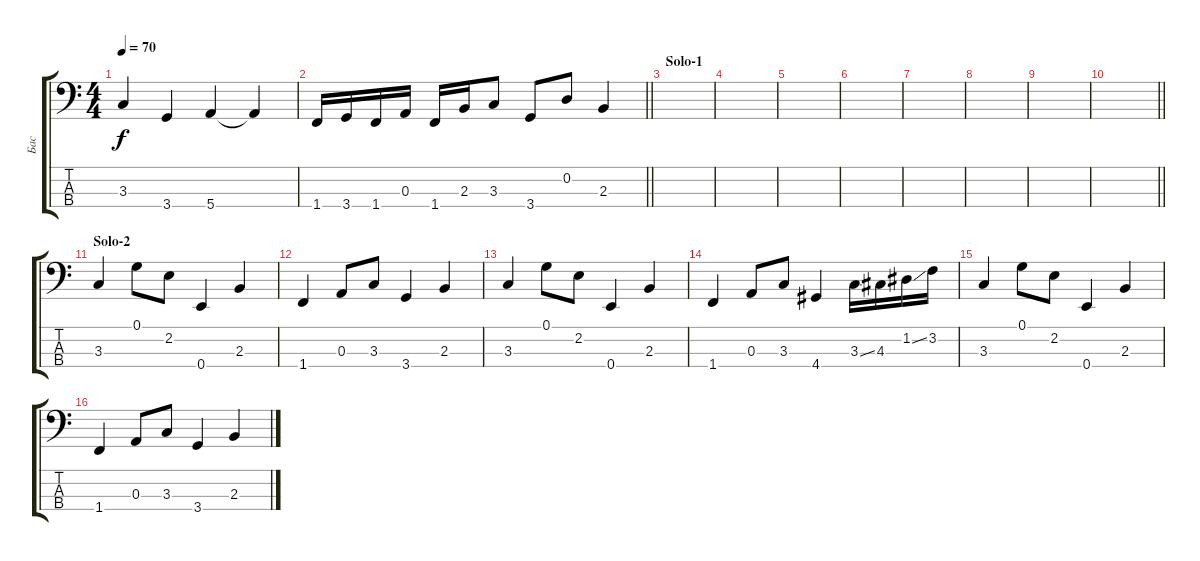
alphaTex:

\track ("Бас" "Бас") {instrument fretlessbass}
\staff {score tabs}
\tuning (G2 D2 A1 E1) {hide}
\ts (4 4)
\tempo 70
\clef f4
\ks c
3.3.4{dy f} 3.4.4 5.4.4 5.4{t}.4 |
\barLineRight lightlight
1.4.16 3.4.16 1.4.16 0.3.16 1.4.16 2.3.16 3.3.8 3.4.8 0.2.8 2.3.4 |
\section ("" "Solo-1")
|
|
|
|
|
|
|
\barLineRight lightlight
|
\section ("" "Solo-2")
3.3.4 0.1.8 2.2.8 0.4.4 2.3.4 |
1.4.4 0.3.8 3.3.8 3.4.4 2.3.4 |
3.3.4 0.1.8 2.2.8 0.4.4 2.3.4 |
1.4.4 0.3.8 3.3.8 4.4.4 3.3{ss}.16 4.3.16 1.2{ss}.16 3.2.16 |
3.3.4 0.1.8 2.2.8 0.4.4 2.3.4 |
1.4.4 0.3.8 3.3.8 3.4.4 2.3.4
